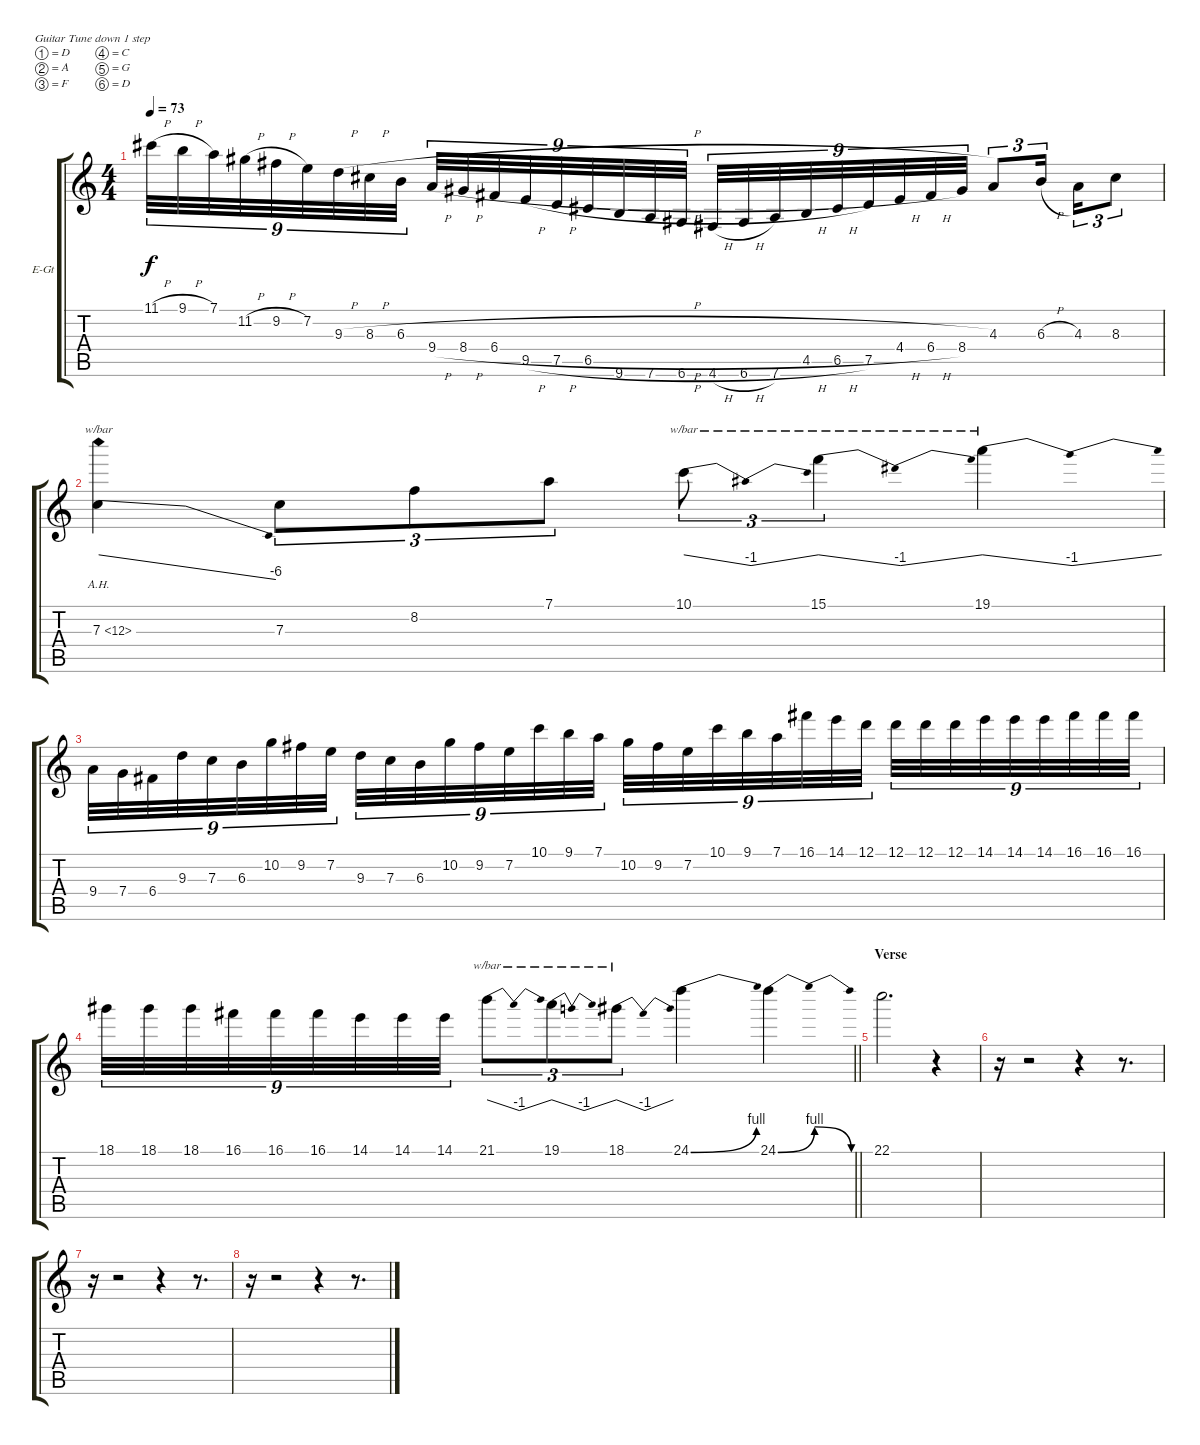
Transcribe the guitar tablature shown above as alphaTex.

\bracketExtendMode groupsimilarinstruments
\firstSystemTrackNameOrientation horizontal
\otherSystemsTrackNameOrientation horizontal
\track ("Karl Logan" "E-Gt") {instrument distortionguitar}
\staff {score tabs}
\tuning (D4 A3 F3 C3 G2 D2)
\ts (4 4)
\tempo 73
\clef g2
\ks c
11.1{h}.32{tu (9 8) dy f} 9.1{h}.32{tu (9 8)} 7.1.32{tu (9 8)} 11.2{h}.32{tu (9 8)} 9.2{h}.32{tu (9 8)} 7.2.32{tu (9 8)} 9.3{h}.32{tu (9 8)} 8.3{h}.32{tu (9 8)} 6.3{h}.32{tu (9 8)} 9.4{h}.32{tu (9 8)} 8.4{h}.32{tu (9 8)} 6.4{h}.32{tu (9 8)} 9.5{h}.32{tu (9 8)} 7.5{h}.32{tu (9 8)} 6.5{h}.32{tu (9 8)} 9.6.32{tu (9 8)} 7.6.32{tu (9 8)} 6.6.32{tu (9 8)} 4.6{h}.32{tu (9 8)} 6.6{h}.32{tu (9 8)} 7.6.32{tu (9 8)} 4.5{h}.32{tu (9 8)} 6.5{h}.32{tu (9 8)} 7.5.32{tu (9 8)} 4.4{h}.32{tu (9 8)} 6.4{h}.32{tu (9 8)} 8.4.32{tu (9 8)} 4.3.8{tu (3 2)} 6.3{h}.16{tu (3 2)} 4.3.16{tu (3 2)} 8.3.8{tu (3 2)} |
7.3{ah 5}.4{tbe (dive default 18 0 46.199999999999996 -24)} 7.3.8{tu (3 2)} 8.2.8{tu (3 2)} 7.1.8{tu (3 2)} 10.1.8{tu (3 2) tbe (dip default 0 0 0.6 -4 1.2 -4 18.599999999999998 0)} 15.1.4{tu (3 2) tbe (dip default 0 0 0.6 -4 1.2 -4 16.2 0)} 19.1.4{tbe (dip default 0 0 0.6 -4 1.2 -4 17.4 0)} |
9.4.32{tu (9 8)} 7.4.32{tu (9 8)} 6.4.32{tu (9 8)} 9.3.32{tu (9 8)} 7.3.32{tu (9 8)} 6.3.32{tu (9 8)} 10.2.32{tu (9 8)} 9.2.32{tu (9 8)} 7.2.32{tu (9 8)} 9.3.32{tu (9 8)} 7.3.32{tu (9 8)} 6.3.32{tu (9 8)} 10.2.32{tu (9 8)} 9.2.32{tu (9 8)} 7.2.32{tu (9 8)} 10.1.32{tu (9 8)} 9.1.32{tu (9 8)} 7.1.32{tu (9 8)} 10.2.32{tu (9 8)} 9.2.32{tu (9 8)} 7.2.32{tu (9 8)} 10.1.32{tu (9 8)} 9.1.32{tu (9 8)} 7.1.32{tu (9 8)} 16.1.32{tu (9 8)} 14.1.32{tu (9 8)} 12.1.32{tu (9 8)} 12.1.32{tu (9 8)} 12.1.32{tu (9 8)} 12.1.32{tu (9 8)} 14.1.32{tu (9 8)} 14.1.32{tu (9 8)} 14.1.32{tu (9 8)} 16.1.32{tu (9 8)} 16.1.32{tu (9 8)} 16.1.32{tu (9 8)} |
\barLineRight lightlight
18.1.32{tu (9 8)} 18.1.32{tu (9 8)} 18.1.32{tu (9 8)} 16.1.32{tu (9 8)} 16.1.32{tu (9 8)} 16.1.32{tu (9 8)} 14.1.32{tu (9 8)} 14.1.32{tu (9 8)} 14.1.32{tu (9 8)} 21.1.8{tu (3 2) tbe (dip default 0 0 0.6 -4 1.2 -4 16.2 0)} 19.1.8{tu (3 2) tbe (dip default 0 0 0.6 -4 1.2 -4 15 0)} 18.1.8{tu (3 2) tbe (dip default 0 0 0.6 -4 1.2 -4 15 0)} 24.1{be (bend 0 0 15 4)}.4 24.1{be (bendrelease 0 0 0.6 4 24.599999999999998 4 36 0)}.4 |
\section ("" "Verse")
22.1.2{d} r.4 |
r.16 r.2 r.4 r.8{d} |
r.16 r.2 r.4 r.8{d} |
r.16 r.2 r.4 r.8{d}
